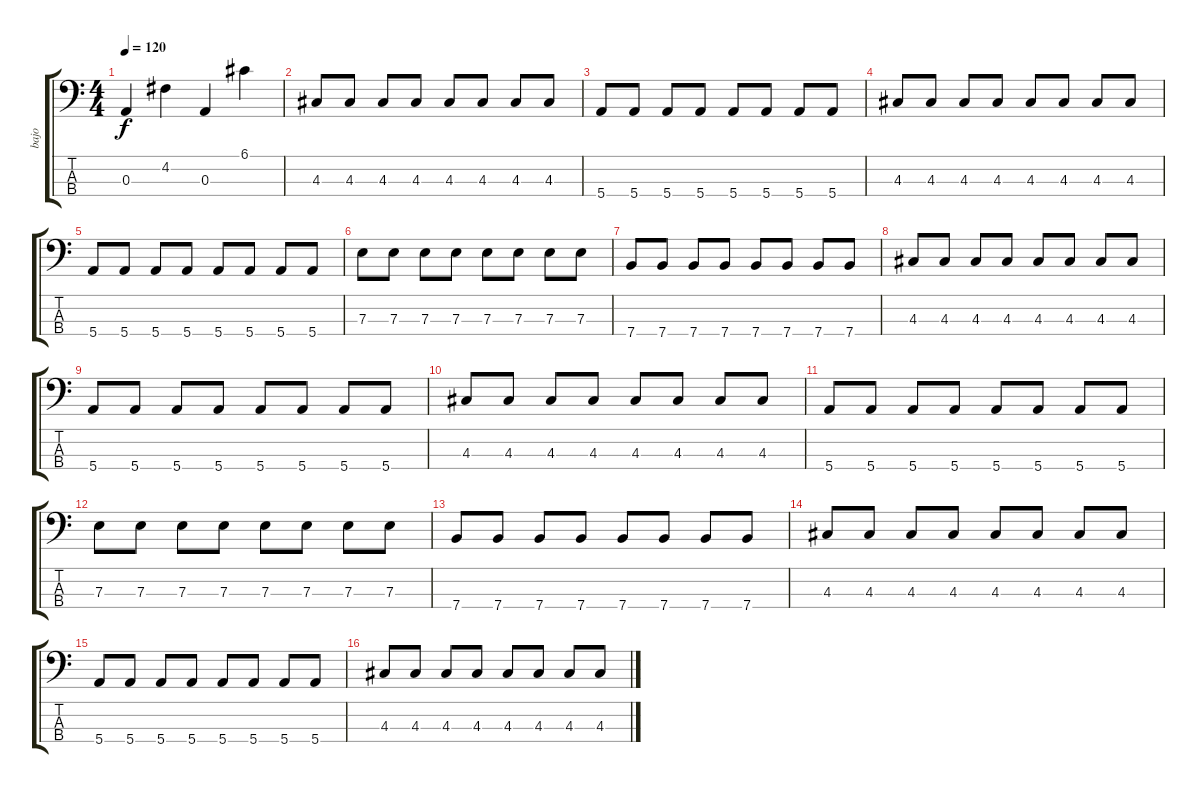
\track ("bajo" "bajo") {instrument electricbasspick}
\staff {score tabs}
\tuning (G2 D2 A1 E1) {hide}
\ts (4 4)
\tempo 120
\clef f4
\ks c
0.3.4{dy f} 4.2.4 0.3.4 6.1.4 |
4.3.8 4.3.8 4.3.8 4.3.8 4.3.8 4.3.8 4.3.8 4.3.8 |
5.4.8 5.4.8 5.4.8 5.4.8 5.4.8 5.4.8 5.4.8 5.4.8 |
4.3.8 4.3.8 4.3.8 4.3.8 4.3.8 4.3.8 4.3.8 4.3.8 |
5.4.8 5.4.8 5.4.8 5.4.8 5.4.8 5.4.8 5.4.8 5.4.8 |
7.3.8 7.3.8 7.3.8 7.3.8 7.3.8 7.3.8 7.3.8 7.3.8 |
7.4.8 7.4.8 7.4.8 7.4.8 7.4.8 7.4.8 7.4.8 7.4.8 |
4.3.8 4.3.8 4.3.8 4.3.8 4.3.8 4.3.8 4.3.8 4.3.8 |
5.4.8 5.4.8 5.4.8 5.4.8 5.4.8 5.4.8 5.4.8 5.4.8 |
4.3.8 4.3.8 4.3.8 4.3.8 4.3.8 4.3.8 4.3.8 4.3.8 |
5.4.8 5.4.8 5.4.8 5.4.8 5.4.8 5.4.8 5.4.8 5.4.8 |
7.3.8 7.3.8 7.3.8 7.3.8 7.3.8 7.3.8 7.3.8 7.3.8 |
7.4.8 7.4.8 7.4.8 7.4.8 7.4.8 7.4.8 7.4.8 7.4.8 |
4.3.8 4.3.8 4.3.8 4.3.8 4.3.8 4.3.8 4.3.8 4.3.8 |
5.4.8 5.4.8 5.4.8 5.4.8 5.4.8 5.4.8 5.4.8 5.4.8 |
4.3.8 4.3.8 4.3.8 4.3.8 4.3.8 4.3.8 4.3.8 4.3.8
